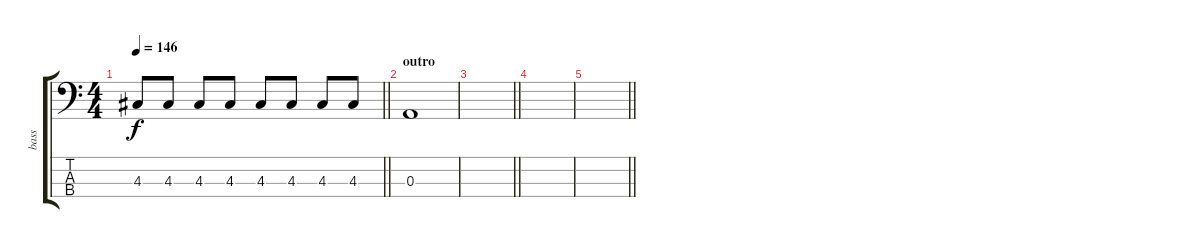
\track ("bass" "bass") {instrument electricbasspick}
\staff {score tabs}
\tuning (G2 D2 A1 E1) {hide}
\ts (4 4)
\tempo 146
\clef f4
\barLineRight lightlight
\ks c
4.3.8{dy f} 4.3.8 4.3.8 4.3.8 4.3.8 4.3.8 4.3.8 4.3.8 |
\section ("" "outro")
0.3.1 |
\barLineRight lightlight
|
|
\barLineRight lightlight
